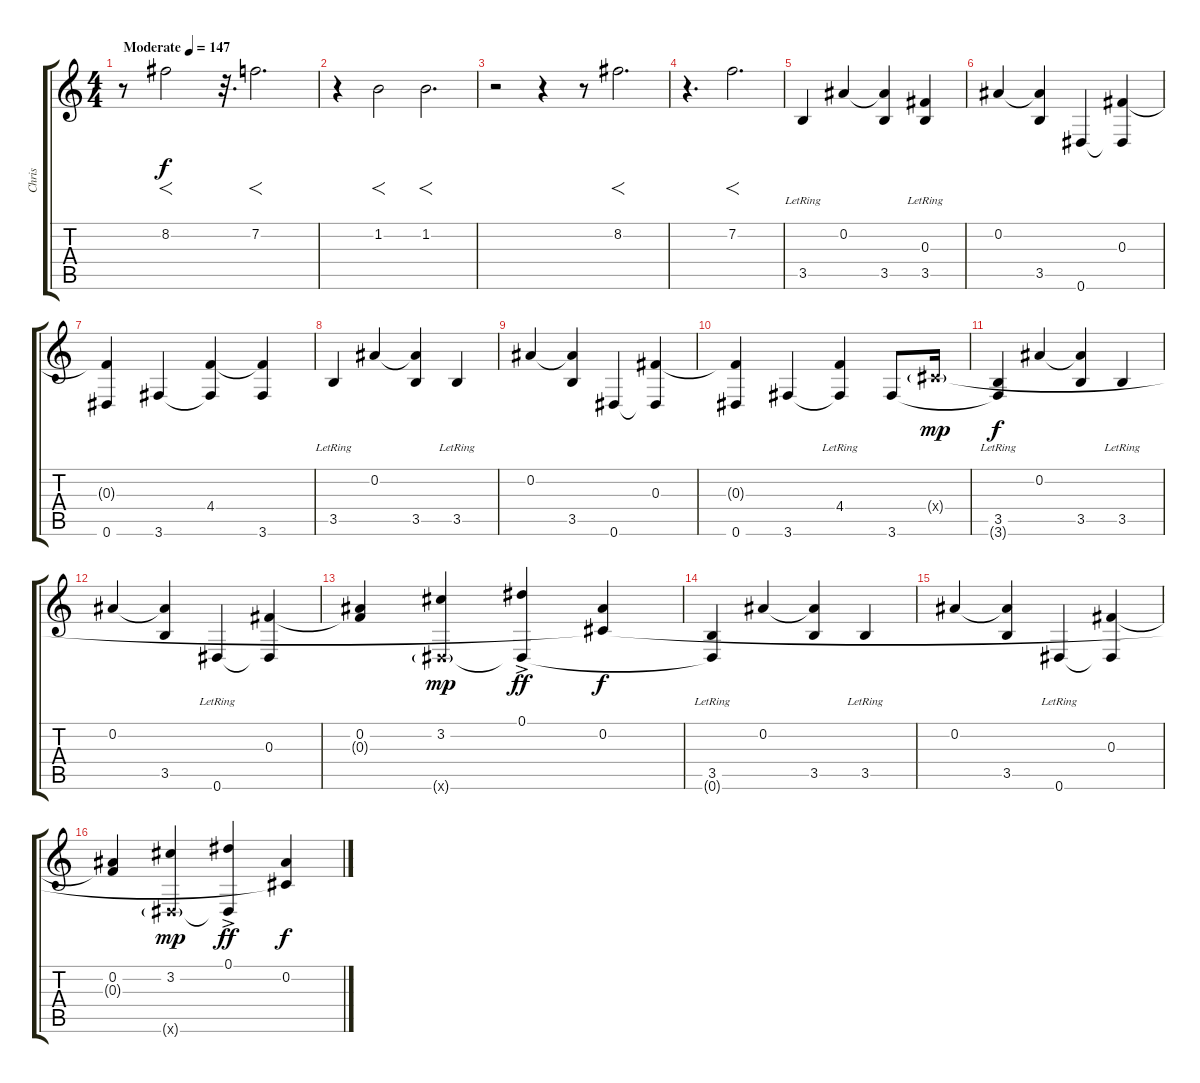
\track ("Chris" "Chris") {instrument distortionguitar}
\staff {score tabs}
\tuning (Eb4 Bb3 Gb3 Db3 Ab2 Eb2) {hide}
\ts (4 4)
\tempo (147 "Moderate")
\clef g2
\ks c
r.8{dy f instrument distortionguitar} 8.2.2{f} r.32{d} 7.2.2{f d volume 10} |
r.4 1.2.2{f volume 9} 1.2.2{f d volume 10} |
r.2 r.4 r.8 8.2.2{f d} |
r.4{d} 7.2.2{f d volume 12} |
3.5{lr}.4{volume 10 instrument distortionguitar} 0.2.4 (0.2{t} 3.5).4 (0.3 3.5{lr}).4 |
0.2.4 (0.2{t} 3.5).4 0.6.4 (0.3 0.6{t}).4 |
(0.3{t} 0.6).4 3.6.4 (4.4 3.6{t}).4 (4.4{t} 3.6).4 |
3.5{lr}.4 0.2.4 (0.2{t} 3.5).4 3.5{lr}.4 |
0.2.4 (0.2{t} 3.5).4 0.6.4 (0.3 0.6{t}).4 |
(0.3{t} 0.6).4 3.6.4 (4.4{lr} 3.6{t}).4 3.6.8 0.4{g x}.16{dy mp} |
(3.5{lr} 3.6{t}).4{dy f} 0.2.4 (0.2{t} 3.5).4 3.5{lr}.4 |
0.2.4 (0.2{t} 3.5).4 0.6{lr}.4 (0.3 0.6{t}).4 |
(0.2 0.3{t}).4 (3.2 0.6{g x}).4{dy mp} (0.1{ac} 0.6{t}).4{dy ff} (0.2 0.4{t}).4{dy f} |
(3.5{lr} 0.6{t}).4 0.2.4 (0.2{t} 3.5).4 3.5{lr}.4 |
0.2.4 (0.2{t} 3.5).4 0.6{lr}.4 (0.3 0.6{t}).4 |
(0.2 0.3{t}).4 (3.2 0.6{g x}).4{dy mp} (0.1{ac} 0.6{t}).4{dy ff} (0.2 0.4{t}).4{dy f}
